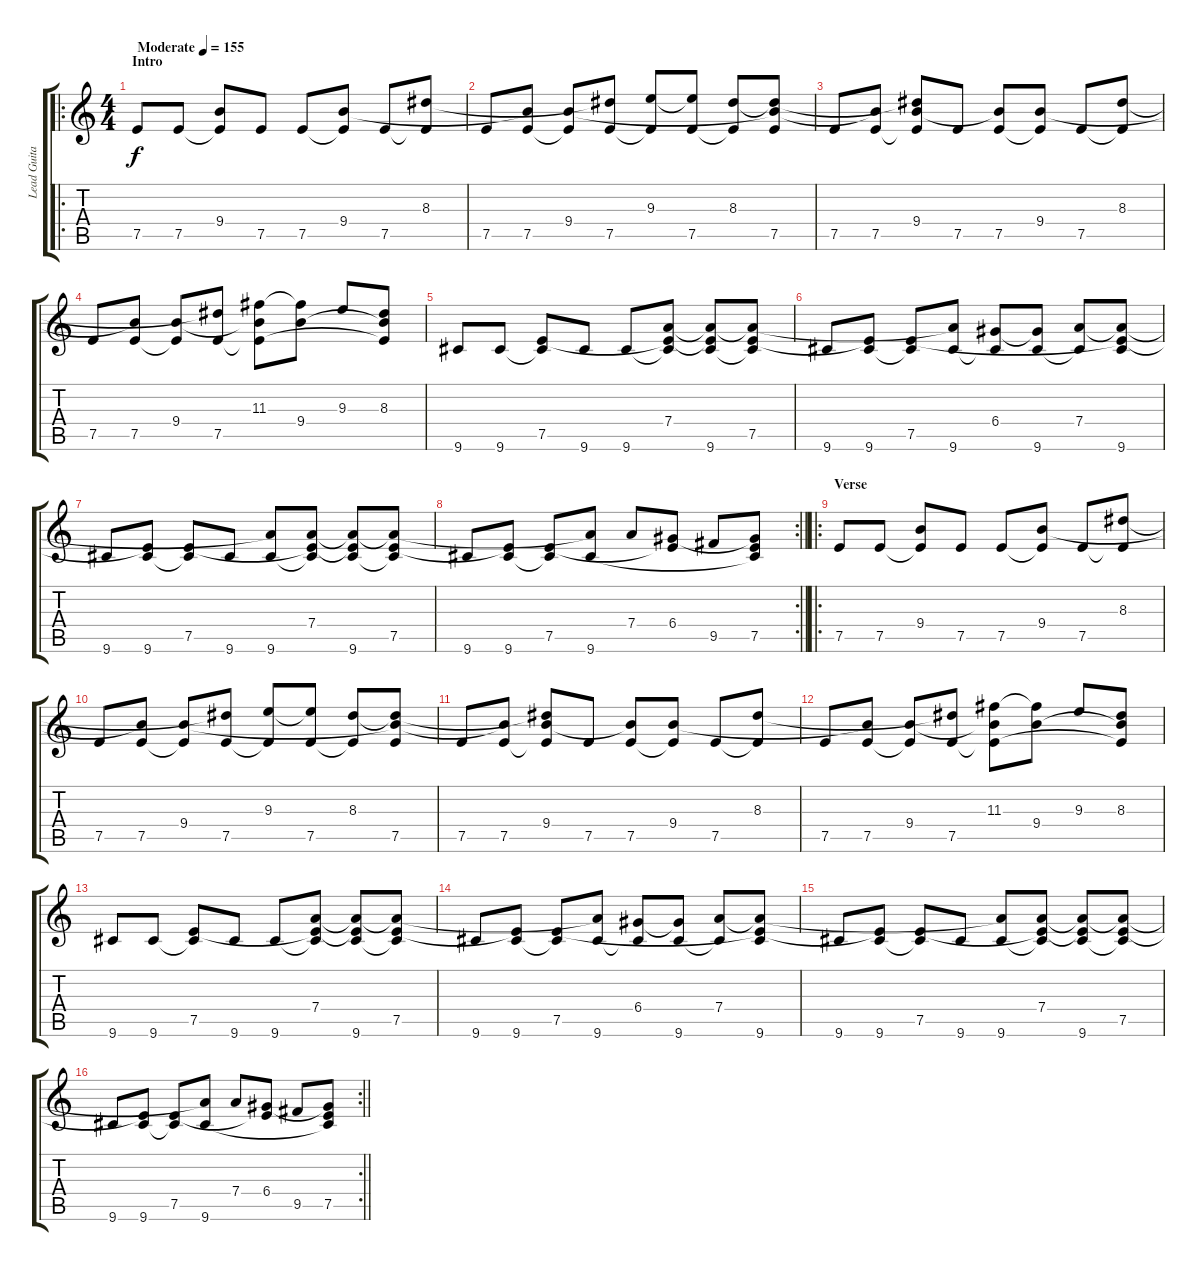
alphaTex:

\track ("Lead Guitar" "Lead Guita") {instrument electricguitarclean}
\staff {score tabs}
\tuning (E4 B3 G3 D3 A2 E2) {hide}
\ro
\ts (4 4)
\section ("" "Intro")
\tempo (155 "Moderate")
\clef g2
\ks c
7.5.8{dy f instrument electricguitarclean} 7.5.8 (9.4 7.5{t}).8 7.5.8 7.5.8 (9.4 7.5{t}).8 7.5.8 (8.3 7.5{t}).8 |
7.5.8 (9.4{t} 7.5).8 (9.4 7.5{t}).8 (8.3{t} 7.5).8 (9.3 7.5{t}).8 (9.3{t} 7.5).8 (8.3 7.5{t}).8 (8.3{t} 9.4{t} 7.5).8 |
7.5.8 (9.4{t} 7.5).8 (8.3{t} 9.4 7.5{t}).8 7.5.8 (9.4{t} 7.5).8 (9.4 7.5{t}).8 7.5.8 (8.3 7.5{t}).8 |
7.5.8 (9.4{t} 7.5).8 (9.4 7.5{t}).8 (8.3{t} 7.5).8 (11.3 9.4{t} 7.5{t}).8 (11.3{t} 9.4).8 9.3.8 (8.3 9.4{t} 7.5{t}).8 |
9.6.8 9.6.8 (7.5 9.6{t}).8 9.6.8 9.6.8 (7.4 7.5{t} 9.6{t}).8 (7.4{t} 7.5{t} 9.6).8 (7.4{t} 7.5 9.6{t}).8 |
9.6.8 (7.5{t} 9.6).8 (7.5 9.6{t}).8 (7.4{t} 9.6).8 (6.4 9.6{t}).8 (6.4{t} 9.6).8 (7.4 9.6{t}).8 (7.4{t} 7.5{t} 9.6).8 |
9.6.8 (7.5{t} 9.6).8 (7.5 9.6{t}).8 9.6.8 (7.4{t} 9.6).8 (7.4 7.5{t} 9.6{t}).8 (7.4{t} 7.5{t} 9.6).8 (7.4{t} 7.5 9.6{t}).8 |
\rc 2
\barLineRight lightlight
9.6.8 (7.5{t} 9.6).8 (7.5 9.6{t}).8 (7.4{t} 9.6).8 7.4.8 (6.4 7.5{t}).8 9.5.8 (6.4{t} 7.5 9.6{t}).8 |
\ro
\section ("" "Verse")
7.5.8 7.5.8 (9.4 7.5{t}).8 7.5.8 7.5.8 (9.4 7.5{t}).8 7.5.8 (8.3 7.5{t}).8 |
7.5.8 (9.4{t} 7.5).8 (9.4 7.5{t}).8 (8.3{t} 7.5).8 (9.3 7.5{t}).8 (9.3{t} 7.5).8 (8.3 7.5{t}).8 (8.3{t} 9.4{t} 7.5).8 |
7.5.8 (9.4{t} 7.5).8 (8.3{t} 9.4 7.5{t}).8 7.5.8 (9.4{t} 7.5).8 (9.4 7.5{t}).8 7.5.8 (8.3 7.5{t}).8 |
7.5.8 (9.4{t} 7.5).8 (9.4 7.5{t}).8 (8.3{t} 7.5).8 (11.3 9.4{t} 7.5{t}).8 (11.3{t} 9.4).8 9.3.8 (8.3 9.4{t} 7.5{t}).8 |
9.6.8 9.6.8 (7.5 9.6{t}).8 9.6.8 9.6.8 (7.4 7.5{t} 9.6{t}).8 (7.4{t} 7.5{t} 9.6).8 (7.4{t} 7.5 9.6{t}).8 |
9.6.8 (7.5{t} 9.6).8 (7.5 9.6{t}).8 (7.4{t} 9.6).8 (6.4 9.6{t}).8 (6.4{t} 9.6).8 (7.4 9.6{t}).8 (7.4{t} 7.5{t} 9.6).8 |
9.6.8 (7.5{t} 9.6).8 (7.5 9.6{t}).8 9.6.8 (7.4{t} 9.6).8 (7.4 7.5{t} 9.6{t}).8 (7.4{t} 7.5{t} 9.6).8 (7.4{t} 7.5 9.6{t}).8 |
\rc 2
\barLineRight lightlight
9.6.8 (7.5{t} 9.6).8 (7.5 9.6{t}).8 (7.4{t} 9.6).8 7.4.8 (6.4 7.5{t}).8 9.5.8 (6.4{t} 7.5 9.6{t}).8
